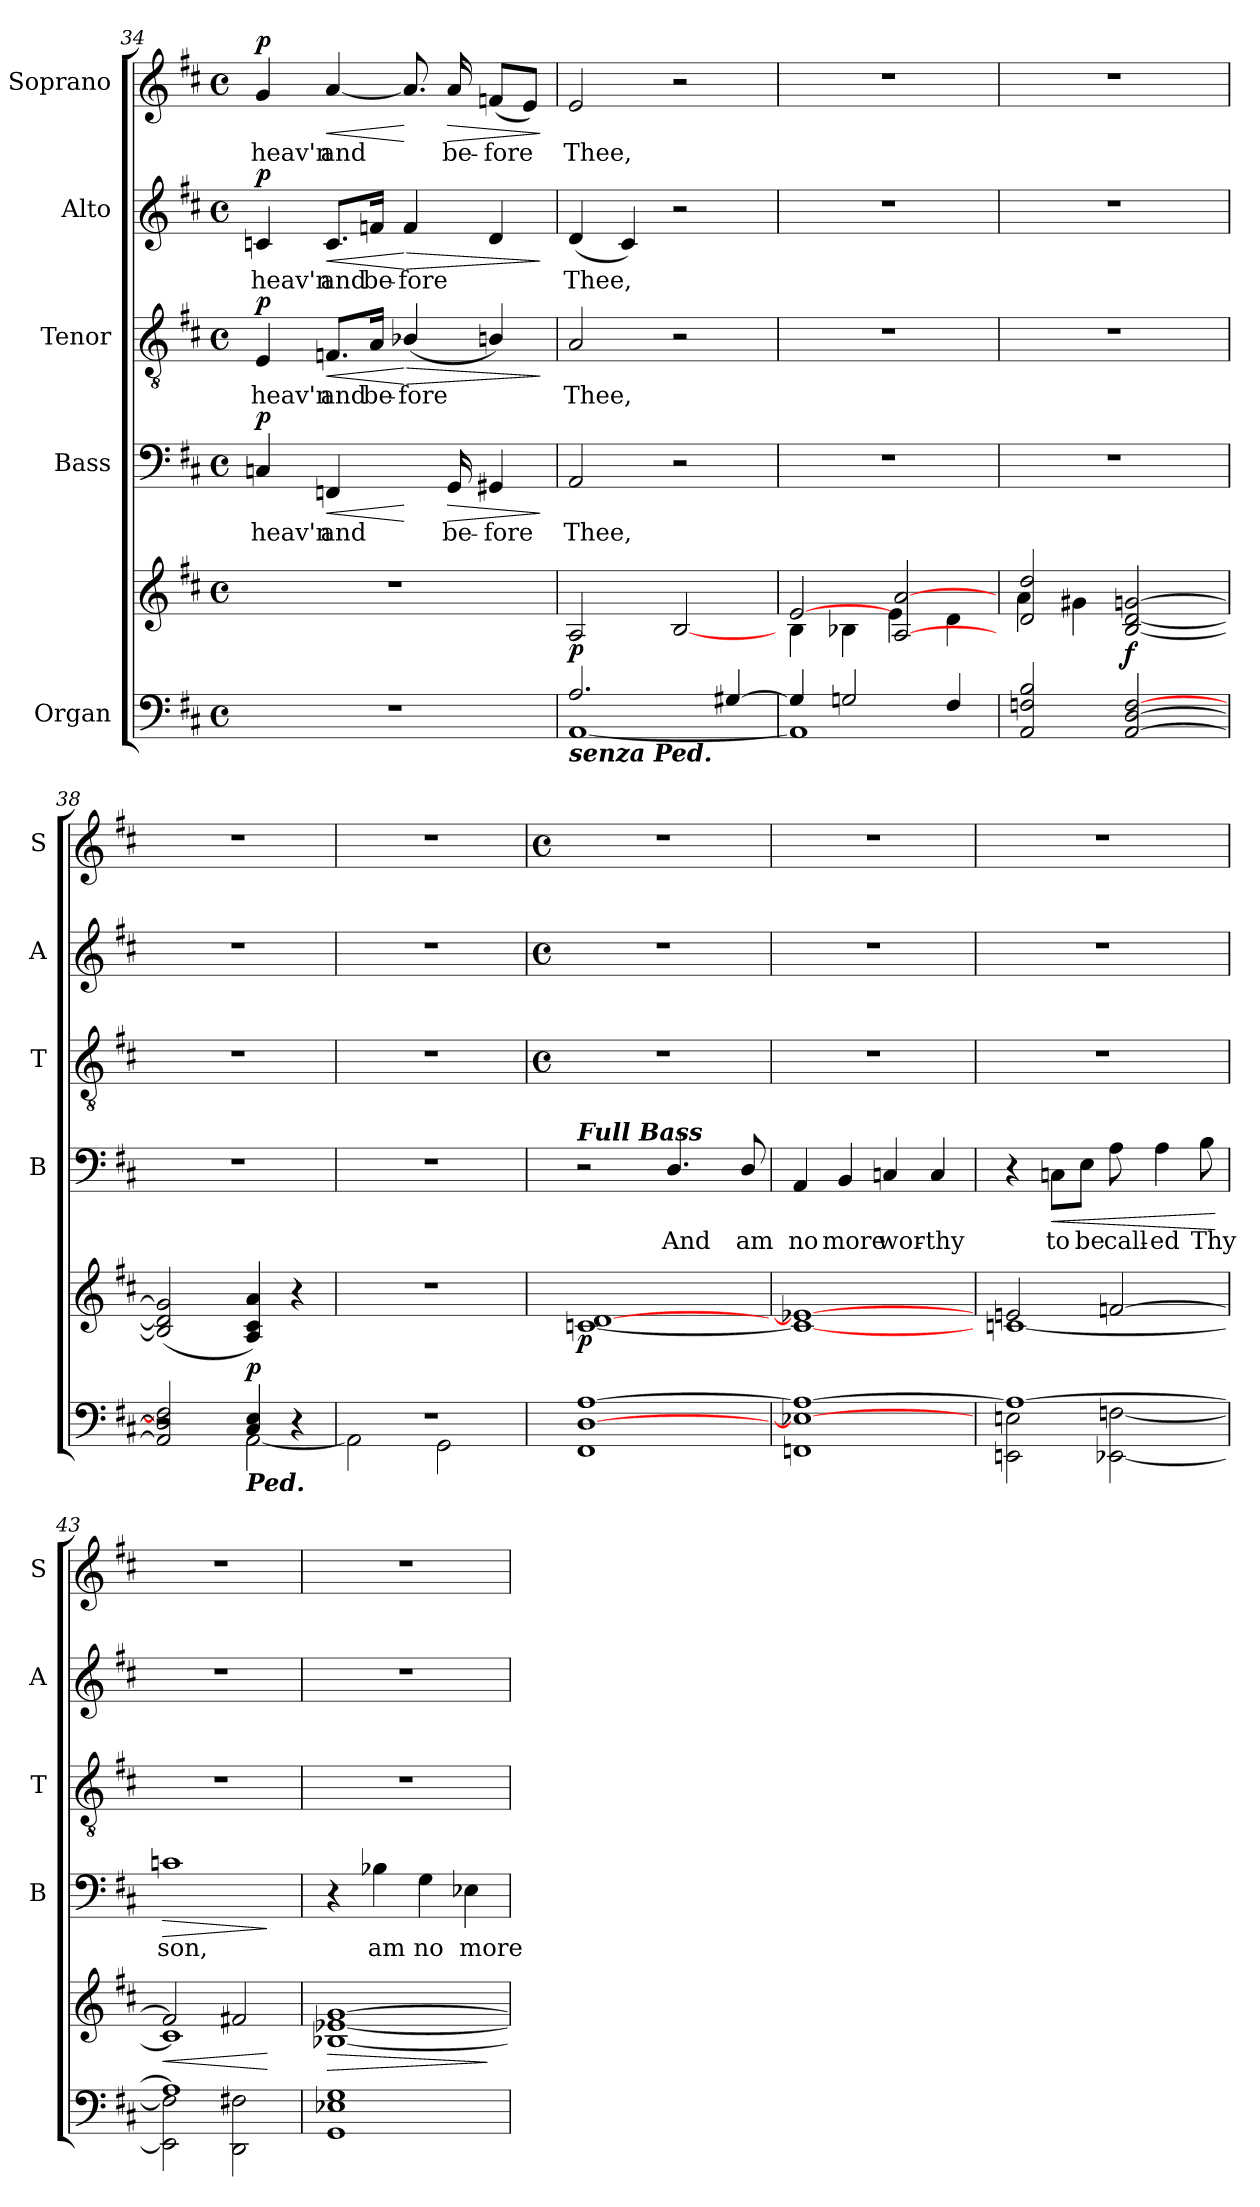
**kern	**kern	**dynam	**kern	**text	**dynam	**kern	**text	**dynam	**kern	**text	**dynam	**kern	**text	**dynam
*part5	*part5	*part5	*part4	*part4	*part4	*part3	*part3	*part3	*part2	*part2	*part2	*part1	*part1	*part1
*staff6	*staff5	*staff5/6	*staff4	*staff4	*staff4	*staff3	*staff3	*staff3	*staff2	*staff2	*staff2	*staff1	*staff1	*staff1
*I"Organ	*	*	*I"Bass	*	*	*I"Tenor	*	*	*I"Alto	*	*	*I"Soprano	*	*
*	*	*	*I'B	*	*	*I'T	*	*	*I'A	*	*	*I'S	*	*
!!LO:LB:g=z
*clefF4	*clefG2	*	*clefF4	*	*	*clefGv2	*	*	*clefG2	*	*	*clefG2	*	*
*k[f#c#]	*k[f#c#]	*	*k[f#c#]	*	*	*k[f#c#]	*	*	*k[f#c#]	*	*	*k[f#c#]	*	*
*D:	*D:	*	*D:	*	*	*D:	*	*	*D:	*	*	*D:	*	*
*M4/4	*M4/4	*	*M4/4	*	*	*M4/4	*	*	*M4/4	*	*	*M4/4	*	*
*met(c)	*met(c)	*	*met(c)	*	*	*met(c)	*	*	*met(c)	*	*	*met(c)	*	*
=34	=34	=34	=34	=34	=34	=34	=34	=34	=34	=34	=34	=34	=34	=34
*^	*^	*	*	*	*	*	*	*	*	*	*	*	*	*
*	*^	*	*	*	*	*	*	*	*	*	*	*	*	*	*	*
!	!	!	!	!	!	!	!LO:LY:b	!LO:DY:b	!	!LO:LY:b	!LO:DY:b	!	!LO:LY:b	!LO:DY:b	!	!LO:LY:b	!LO:DY:b
1r	4ryy	1ryy	1r	4ryy	.	4Cn	heav'n	p	4E	heav'n	p	4cn	heav'n	p	4g	heav'n	p
!	!	!	!	!	!	!	!LO:LY:b	!LO:HP:b	!	!LO:LY:b	!LO:HP:b	!	!LO:LY:b	!LO:HP:b	!	!LO:LY:b	!LO:HP:b
.	4ryy	.	.	4ryy	.	4FFn	and	<	8.Fn/L	and	<	8.c/L	and	<	[4a	and	<
!	!	!	!	!	!	!	!	!	!	!LO:LY:b	!	!	!LO:LY:b	!	!	!	!
.	.	.	.	.	.	.	.	.	16A/Jk	be-	.	16fn/Jk	be-	.	.	.	.
!	!	!	!	!	!	!	!	!	!	!LO:LY:b	!LO:HP:n=1:b	!	!LO:LY:b	!LO:HP:n=1:b	!	!	!
.	4ryy	.	.	4ryy	.	8.ryy	.	[	(<4B-X/	-fore	[ >	4f	-fore	[ >	8.a]	.	[
!	!	!	!	!	!	!	!LO:LY:b	!LO:HP:b	!	!	!	!	!	!	!	!LO:LY:b	!LO:HP:b
.	.	.	.	.	.	16GG	be-	>	.	.	.	.	.	.	16a	be-	>
!	!	!	!	!	!	!	!LO:LY:b	!	!	!	!	!	!	!	!	!LO:LY:b	!
.	4ryy	.	.	4ryy	.	4GG#X	-fore	.	4Bn/)	.	.	4d	.	.	(<8fnL	-fore	.
.	.	.	.	.	.	.	.	.	.	.	.	.	.	.	8eJ)	.	.
*v	*v	*v	*	*	*	*	*	*	*	*	*	*	*	*	*	*	*
*	*v	*v	*	*	*	*	*	*	*	*	*	*	*	*	*
.	.	.	.	.	]	.	.	]	.	.	]	.	.	]
=35	=35	=35	=35	=35	=35	=35	=35	=35	=35	=35	=35	=35	=35	=35
*^	*^	*	*	*	*	*	*	*	*	*	*	*	*	*
*	*^	*	*	*	*	*	*	*	*	*	*	*	*	*	*	*
!LO:TX:b:Bi:t=senza Ped.	!	!	!	!	!	!	!	!	!	!	!	!	!	!	!	!	!
!	!	!	!	!	!LO:DY:a=2	!	!LO:LY:b	!	!	!LO:LY:b	!	!	!LO:LY:b	!	!	!LO:LY:b	!
2.A/	[1AA\	1ryy	2A	4ryy	p	2AA	Thee,	.	2A	Thee,	.	(<4d	Thee,	.	2e	Thee,	.
.	.	.	.	4ryy	.	.	.	.	.	.	.	4c#)	.	.	.	.	.
.	.	.	[2B	4ryy	.	2r	.	.	2r	.	.	2r	.	.	2r	.	.
[4G#X/	.	.	.	4ryy	.	.	.	.	.	.	.	.	.	.	.	.	.
=36	=36	=36	=36	=36	=36	=36	=36	=36	=36	=36	=36	=36	=36	=36	=36	=36	=36
4G#/]	1AA\]	1ryy	[2e	4B\	.	1r	.	.	1r	.	.	1r	.	.	1r	.	.
2Gn/	.	.	.	4B-X\	.	.	.	.	.	.	.	.	.	.	.	.	.
.	.	.	[2A [2a	4e\	.	.	.	.	.	.	.	.	.	.	.	.	.
4F#/	.	.	.	4d\	.	.	.	.	.	.	.	.	.	.	.	.	.
=37	=37	=37	=37	=37	=37	=37	=37	=37	=37	=37	=37	=37	=37	=37	=37	=37	=37
2AA/ 2Fn/ 2B/	4ryy	1ryy	2d 2dd	4a\	.	1r	.	.	1r	.	.	1r	.	.	1r	.	.
.	4ryy	.	.	4g#X\	.	.	.	.	.	.	.	.	.	.	.	.	.
!	!	!	!	!	!LO:DY:a=2	!	!	!	!	!	!	!	!	!	!	!	!
[2AA/ [2D/ [2F/	4ryy	.	[2B [2d [2g	4ryy	f	.	.	.	.	.	.	.	.	.	.	.	.
.	4ryy	.	.	4ryy	.	.	.	.	.	.	.	.	.	.	.	.	.
=38	=38	=38	=38	=38	=38	=38	=38	=38	=38	=38	=38	=38	=38	=38	=38	=38	=38
2AA/] 2D/] 2F#/]	2r	1ryy	(<2B] 2d] 2g]	4ryy	.	1r	.	.	1r	.	.	1r	.	.	1r	.	.
.	.	.	.	4ryy	.	.	.	.	.	.	.	.	.	.	.	.	.
!LO:TX:b:Bi:t=Ped.	!	!	!	!	!	!	!	!	!	!	!	!	!	!	!	!	!
!	!	!	!	!	!LO:DY:a=2	!	!	!	!	!	!	!	!	!	!	!	!
4C#/ 4E/	[2AA\	.	4A 4c# 4a)	4ryy	p	.	.	.	.	.	.	.	.	.	.	.	.
4r	.	.	4r	4ryy	.	.	.	.	.	.	.	.	.	.	.	.	.
=39	=39	=39	=39	=39	=39	=39	=39	=39	=39	=39	=39	=39	=39	=39	=39	=39	=39
1r	2AA\]	1ryy	1r	4ryy	.	1r	.	.	1r	.	.	1r	.	.	1r	.	.
.	.	.	.	4ryy	.	.	.	.	.	.	.	.	.	.	.	.	.
.	2GG\	.	.	4ryy	.	.	.	.	.	.	.	.	.	.	.	.	.
.	.	.	.	4ryy	.	.	.	.	.	.	.	.	.	.	.	.	.
*v	*v	*v	*	*	*	*	*	*	*	*	*	*	*	*	*	*	*
!!LO:LB:g=z
=40	=40	=40	=40	=40	=40	=40	=40	=40	=40	=40	=40	=40	=40	=40	=40
*	*	*	*	*	*	*	*M4/4	*	*	*M4/4	*	*	*M4/4	*	*
*	*	*	*	*	*	*	*met(c)	*	*	*met(c)	*	*	*met(c)	*	*
*^	*	*	*	*	*	*	*	*	*	*	*	*	*	*	*
!	!	!	!	!	!LO:TX:a:Bi:t=Full Bass	!	!	!	!	!	!	!	!	!	!	!
!	!	!	!	!LO:DY:b	!	!	!	!	!	!	!	!	!	!	!	!
[1D/ [1A/	1FF#\	[1cn [1d	4ryy	p	2r	.	.	1r	.	.	1r	.	.	1r	.	.
.	.	.	4ryy	.	.	.	.	.	.	.	.	.	.	.	.	.
!	!	!	!	!	!	!LO:LY:b	!	!	!	!	!	!	!	!	!	!
.	.	.	4ryy	.	4.D/	And	.	.	.	.	.	.	.	.	.	.
.	.	.	4ryy	.	.	.	.	.	.	.	.	.	.	.	.	.
!	!	!	!	!	!	!LO:LY:b	!	!	!	!	!	!	!	!	!	!
.	.	.	.	.	8D/	am	.	.	.	.	.	.	.	.	.	.
=41	=41	=41	=41	=41	=41	=41	=41	=41	=41	=41	=41	=41	=41	=41	=41	=41
!	!	!	!	!	!	!LO:LY:b	!	!	!	!	!	!	!	!	!	!
1E-X/_ 1A/_	1FFn\	1c_ 1e-X_	4ryy	.	4AA	no	.	1r	.	.	1r	.	.	1r	.	.
!	!	!	!	!	!	!LO:LY:b	!	!	!	!	!	!	!	!	!	!
.	.	.	4ryy	.	4BB	more	.	.	.	.	.	.	.	.	.	.
!	!	!	!	!	!	!LO:LY:b	!	!	!	!	!	!	!	!	!	!
.	.	.	4ryy	.	4Cn	wor-	.	.	.	.	.	.	.	.	.	.
!	!	!	!	!	!	!LO:LY:b	!	!	!	!	!	!	!	!	!	!
.	.	.	4ryy	.	4C	-thy	.	.	.	.	.	.	.	.	.	.
=42	=42	=42	=42	=42	=42	=42	=42	=42	=42	=42	=42	=42	=42	=42	=42	=42
1A/_	2EEn\ 2En\	2en	[1cn\	.	4r	.	.	1r	.	.	1r	.	.	1r	.	.
!	!	!	!	!	!	!LO:LY:b	!LO:HP:b	!	!	!	!	!	!	!	!	!
.	.	.	.	.	8Cn\L	to	<	.	.	.	.	.	.	.	.	.
!	!	!	!	!	!	!LO:LY:b	!	!	!	!	!	!	!	!	!	!
.	.	.	.	.	8E\J	be	.	.	.	.	.	.	.	.	.	.
!	!	!	!	!	!	!LO:LY:b	!	!	!	!	!	!	!	!	!	!
.	[2EE-X\ [2Fn\	[2fn	.	.	8A	call-	.	.	.	.	.	.	.	.	.	.
!	!	!	!	!	!	!LO:LY:b	!	!	!	!	!	!	!	!	!	!
.	.	.	.	.	4A	-ed	.	.	.	.	.	.	.	.	.	.
!	!	!	!	!	!	!LO:LY:b	!	!	!	!	!	!	!	!	!	!
.	.	.	.	.	8B	Thy	.	.	.	.	.	.	.	.	.	.
*v	*v	*	*	*	*	*	*	*	*	*	*	*	*	*	*	*
*	*v	*v	*	*	*	*	*	*	*	*	*	*	*	*	*
.	.	.	.	.	[	.	.	.	.	.	.	.	.	.
=43	=43	=43	=43	=43	=43	=43	=43	=43	=43	=43	=43	=43	=43	=43
*^	*^	*	*	*	*	*	*	*	*	*	*	*	*	*
!	!	!	!	!LO:HP:b	!	!LO:LY:b	!LO:HP:b	!	!	!	!	!	!	!	!	!
1A/]	2EE-\] 2F\]	2f]	1c\]	<	1cn	son,	>	1r	.	.	1r	.	.	1r	.	.
.	2DD\ 2F#X\	2f#X	.	.	.	.	.	.	.	.	.	.	.	.	.	.
*v	*v	*	*	*	*	*	*	*	*	*	*	*	*	*	*	*
*	*v	*v	*	*	*	*	*	*	*	*	*	*	*	*	*
.	.	[	.	.	]	.	.	.	.	.	.	.	.	.
=44	=44	=44	=44	=44	=44	=44	=44	=44	=44	=44	=44	=44	=44	=44
*^	*	*	*	*	*	*	*	*	*	*	*	*	*	*
!	!	!	!LO:HP:b	!	!	!	!	!	!	!	!	!	!	!	!
*	*	*^	*	*	*	*	*	*	*	*	*	*	*	*	*
!	!	!	!	!LO:DY:n=1:b=2	!	!	!	!	!	!	!	!	!	!	!	!
!	!	!	!	!LO:DY:n=2:b	!	!	!	!	!	!	!	!	!	!	!	!
1E-X/ 1G/	1GG\	[1B-X [1e-X [1g	4ryy	> p f	4r	.	.	1r	.	.	1r	.	.	1r	.	.
!	!	!	!	!	!	!LO:LY:b	!	!	!	!	!	!	!	!	!	!
.	.	.	4ryy	.	4B-X	am	.	.	.	.	.	.	.	.	.	.
!	!	!	!	!	!	!LO:LY:b	!	!	!	!	!	!	!	!	!	!
.	.	.	4ryy	.	4G	no	.	.	.	.	.	.	.	.	.	.
!	!	!	!	!	!	!LO:LY:b	!	!	!	!	!	!	!	!	!	!
.	.	.	4ryy	.	4E-X	more	.	.	.	.	.	.	.	.	.	.
*v	*v	*	*	*	*	*	*	*	*	*	*	*	*	*	*	*
*	*v	*v	*	*	*	*	*	*	*	*	*	*	*	*	*
.	.	]	.	.	.	.	.	.	.	.	.	.	.	.
=	=	=	=	=	=	=	=	=	=	=	=	=	=	=
*-	*-	*-	*-	*-	*-	*-	*-	*-	*-	*-	*-	*-	*-	*-
